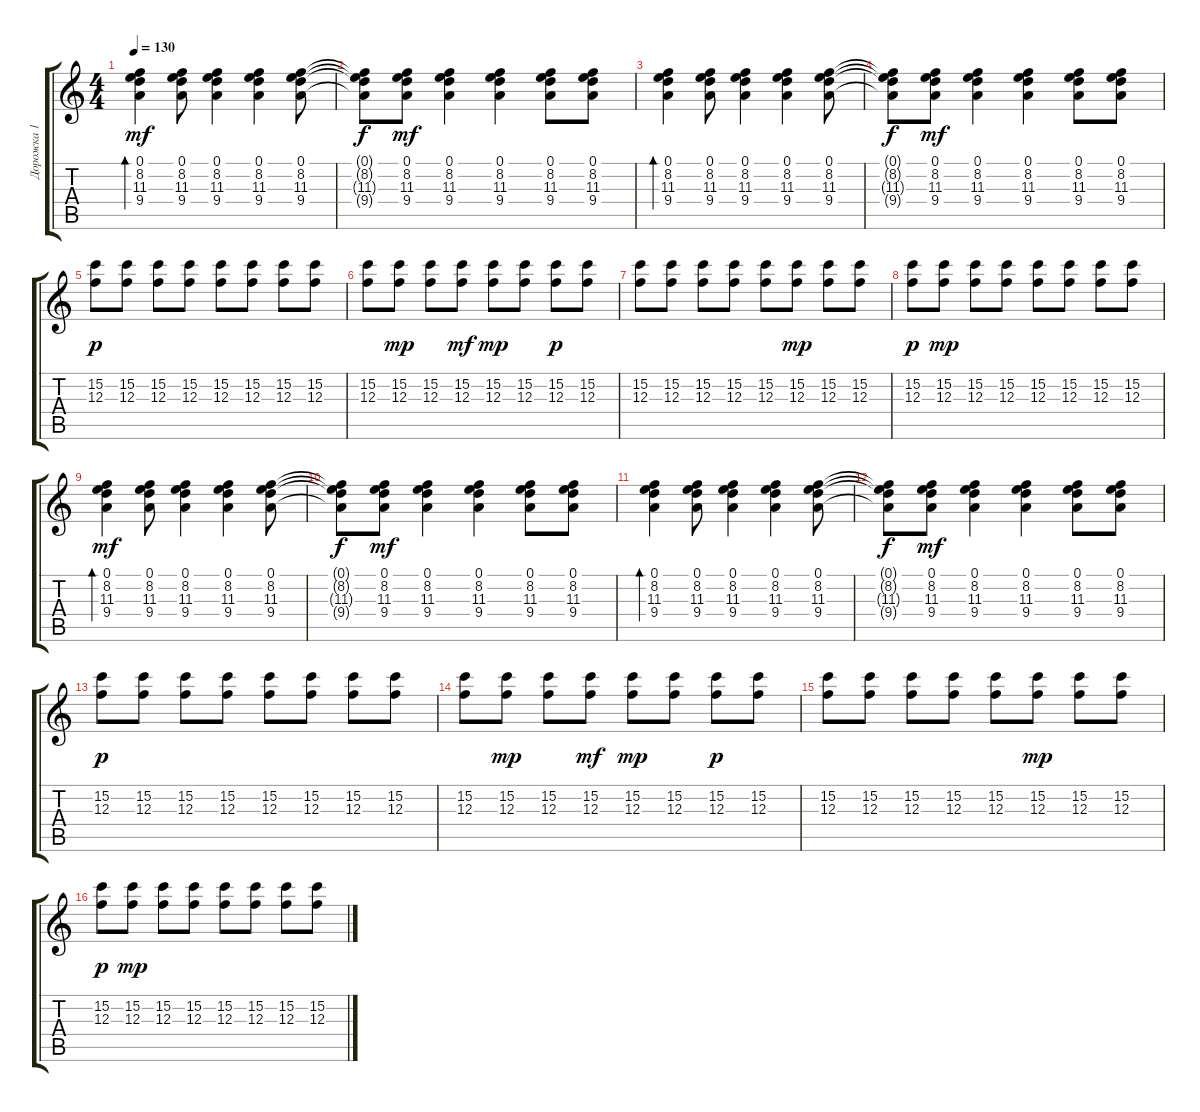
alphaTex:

\track ("Дорожка 1" "Дорожка 1") {instrument electricguitarjazz}
\staff {score tabs}
\tuning (D4 A3 F3 C3 G2 C2) {hide}
\ts (4 4)
\tempo 130
\clef g2
\ks c
(0.1 8.2 11.3 9.4).4{bd 120 dy mf} (0.1 8.2 11.3 9.4).8 (0.1 8.2 11.3 9.4).4 (0.1 8.2 11.3 9.4).4 (0.1 8.2 11.3 9.4).8 |
(0.1{t} 8.2{t} 11.3{t} 9.4{t}).8{dy f} (0.1 8.2 11.3 9.4).8{dy mf} (0.1 8.2 11.3 9.4).4 (0.1 8.2 11.3 9.4).4 (0.1 8.2 11.3 9.4).8 (0.1 8.2 11.3 9.4).8 |
(0.1 8.2 11.3 9.4).4{bd 120} (0.1 8.2 11.3 9.4).8 (0.1 8.2 11.3 9.4).4 (0.1 8.2 11.3 9.4).4 (0.1 8.2 11.3 9.4).8 |
(0.1{t} 8.2{t} 11.3{t} 9.4{t}).8{dy f} (0.1 8.2 11.3 9.4).8{dy mf} (0.1 8.2 11.3 9.4).4 (0.1 8.2 11.3 9.4).4 (0.1 8.2 11.3 9.4).8 (0.1 8.2 11.3 9.4).8 |
(15.2 12.3).8{dy p} (15.2 12.3).8 (15.2 12.3).8 (15.2 12.3).8 (15.2 12.3).8 (15.2 12.3).8 (15.2 12.3).8 (15.2 12.3).8 |
(15.2 12.3).8 (15.2 12.3).8{dy mp} (15.2 12.3).8 (15.2 12.3).8{dy mf} (15.2 12.3).8{dy mp} (15.2 12.3).8 (15.2 12.3).8{dy p} (15.2 12.3).8 |
(15.2 12.3).8 (15.2 12.3).8 (15.2 12.3).8 (15.2 12.3).8 (15.2 12.3).8 (15.2 12.3).8{dy mp} (15.2 12.3).8 (15.2 12.3).8 |
(15.2 12.3).8{dy p} (15.2 12.3).8{dy mp} (15.2 12.3).8 (15.2 12.3).8 (15.2 12.3).8 (15.2 12.3).8 (15.2 12.3).8 (15.2 12.3).8 |
(0.1 8.2 11.3 9.4).4{bd 120 dy mf} (0.1 8.2 11.3 9.4).8 (0.1 8.2 11.3 9.4).4 (0.1 8.2 11.3 9.4).4 (0.1 8.2 11.3 9.4).8 |
(0.1{t} 8.2{t} 11.3{t} 9.4{t}).8{dy f} (0.1 8.2 11.3 9.4).8{dy mf} (0.1 8.2 11.3 9.4).4 (0.1 8.2 11.3 9.4).4 (0.1 8.2 11.3 9.4).8 (0.1 8.2 11.3 9.4).8 |
(0.1 8.2 11.3 9.4).4{bd 120} (0.1 8.2 11.3 9.4).8 (0.1 8.2 11.3 9.4).4 (0.1 8.2 11.3 9.4).4 (0.1 8.2 11.3 9.4).8 |
(0.1{t} 8.2{t} 11.3{t} 9.4{t}).8{dy f} (0.1 8.2 11.3 9.4).8{dy mf} (0.1 8.2 11.3 9.4).4 (0.1 8.2 11.3 9.4).4 (0.1 8.2 11.3 9.4).8 (0.1 8.2 11.3 9.4).8 |
(15.2 12.3).8{dy p} (15.2 12.3).8 (15.2 12.3).8 (15.2 12.3).8 (15.2 12.3).8 (15.2 12.3).8 (15.2 12.3).8 (15.2 12.3).8 |
(15.2 12.3).8 (15.2 12.3).8{dy mp} (15.2 12.3).8 (15.2 12.3).8{dy mf} (15.2 12.3).8{dy mp} (15.2 12.3).8 (15.2 12.3).8{dy p} (15.2 12.3).8 |
(15.2 12.3).8 (15.2 12.3).8 (15.2 12.3).8 (15.2 12.3).8 (15.2 12.3).8 (15.2 12.3).8{dy mp} (15.2 12.3).8 (15.2 12.3).8 |
(15.2 12.3).8{dy p} (15.2 12.3).8{dy mp} (15.2 12.3).8 (15.2 12.3).8 (15.2 12.3).8 (15.2 12.3).8 (15.2 12.3).8 (15.2 12.3).8
